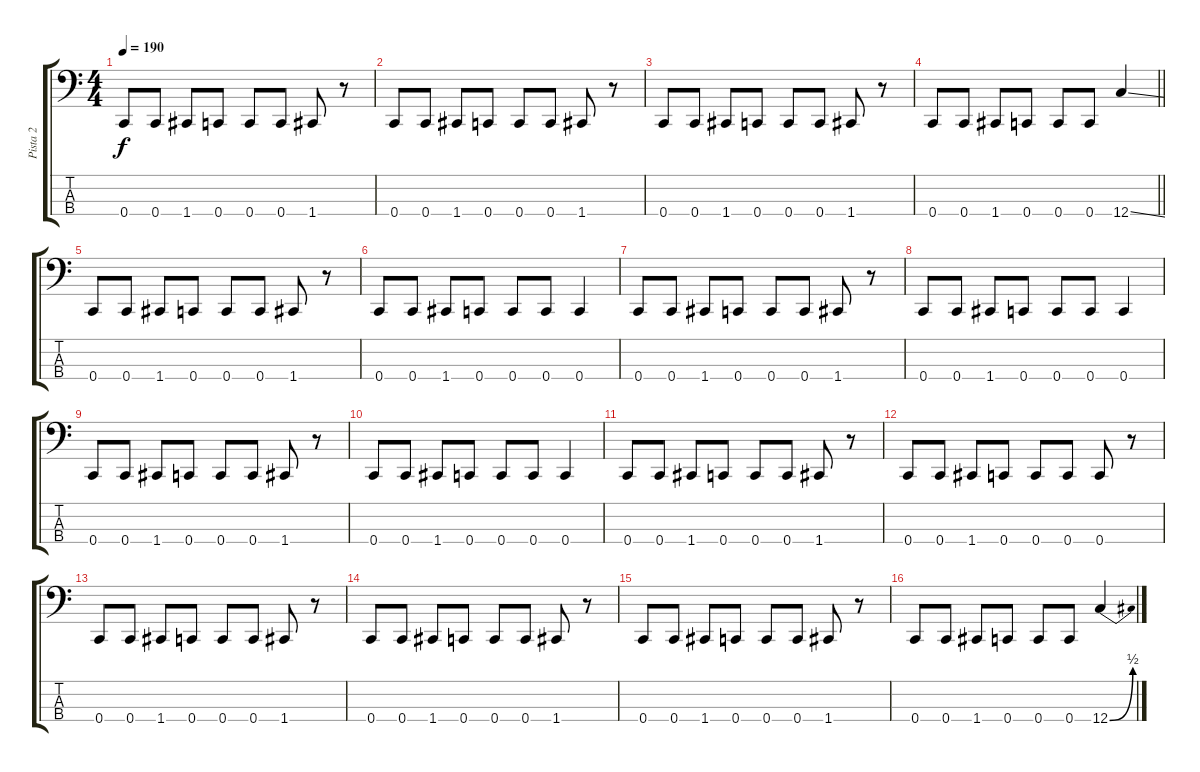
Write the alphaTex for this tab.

\track ("Pista 2" "Pista 2") {instrument acousticguitarsteel}
\staff {score tabs}
\tuning (F2 C2 G1 C1) {hide}
\ts (4 4)
\tempo 190
\clef f4
\ks c
0.4.8{dy f} 0.4.8 1.4.8 0.4.8 0.4.8 0.4.8 1.4.8 r.8 |
0.4.8 0.4.8 1.4.8 0.4.8 0.4.8 0.4.8 1.4.8 r.8 |
0.4.8 0.4.8 1.4.8 0.4.8 0.4.8 0.4.8 1.4.8 r.8 |
\barLineRight lightlight
0.4.8 0.4.8 1.4.8 0.4.8 0.4.8 0.4.8 12.4{ss}.4 |
0.4.8 0.4.8 1.4.8 0.4.8 0.4.8 0.4.8 1.4.8 r.8 |
0.4.8 0.4.8 1.4.8 0.4.8 0.4.8 0.4.8 0.4.4 |
0.4.8 0.4.8 1.4.8 0.4.8 0.4.8 0.4.8 1.4.8 r.8 |
0.4.8 0.4.8 1.4.8 0.4.8 0.4.8 0.4.8 0.4.4 |
0.4.8 0.4.8 1.4.8 0.4.8 0.4.8 0.4.8 1.4.8 r.8 |
0.4.8 0.4.8 1.4.8 0.4.8 0.4.8 0.4.8 0.4.4 |
0.4.8 0.4.8 1.4.8 0.4.8 0.4.8 0.4.8 1.4.8 r.8 |
0.4.8 0.4.8 1.4.8 0.4.8 0.4.8 0.4.8 0.4.8 r.8 |
0.4.8 0.4.8 1.4.8 0.4.8 0.4.8 0.4.8 1.4.8 r.8 |
0.4.8 0.4.8 1.4.8 0.4.8 0.4.8 0.4.8 1.4.8 r.8 |
0.4.8 0.4.8 1.4.8 0.4.8 0.4.8 0.4.8 1.4.8 r.8 |
0.4.8 0.4.8 1.4.8 0.4.8 0.4.8 0.4.8 12.4{be (bend 0 0 60 2)}.4
